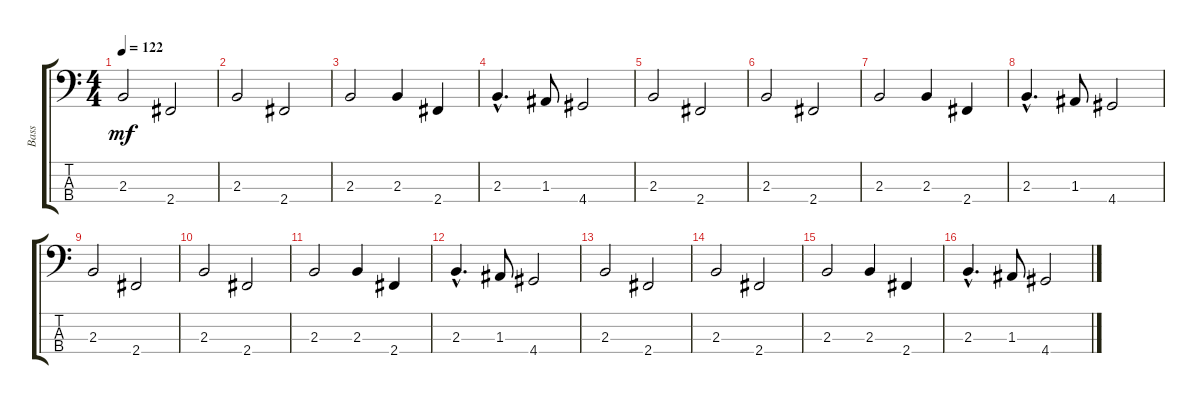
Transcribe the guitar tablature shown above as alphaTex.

\track ("Bass" "Bass") {instrument fretlessbass}
\staff {score tabs}
\tuning (G2 D2 A1 E1) {hide}
\ts (4 4)
\tempo 122
\clef f4
\ks c
2.3.2{dy mf} 2.4.2 |
2.3.2 2.4.2 |
2.3.2 2.3.4 2.4.4 |
2.3{hac}.4{d} 1.3.8 4.4.2 |
2.3.2 2.4.2 |
2.3.2 2.4.2 |
2.3.2 2.3.4 2.4.4 |
2.3{hac}.4{d} 1.3.8 4.4.2 |
2.3.2 2.4.2 |
2.3.2 2.4.2 |
2.3.2 2.3.4 2.4.4 |
2.3{hac}.4{d} 1.3.8 4.4.2 |
2.3.2 2.4.2 |
2.3.2 2.4.2 |
2.3.2 2.3.4 2.4.4 |
2.3{hac}.4{d} 1.3.8 4.4.2
